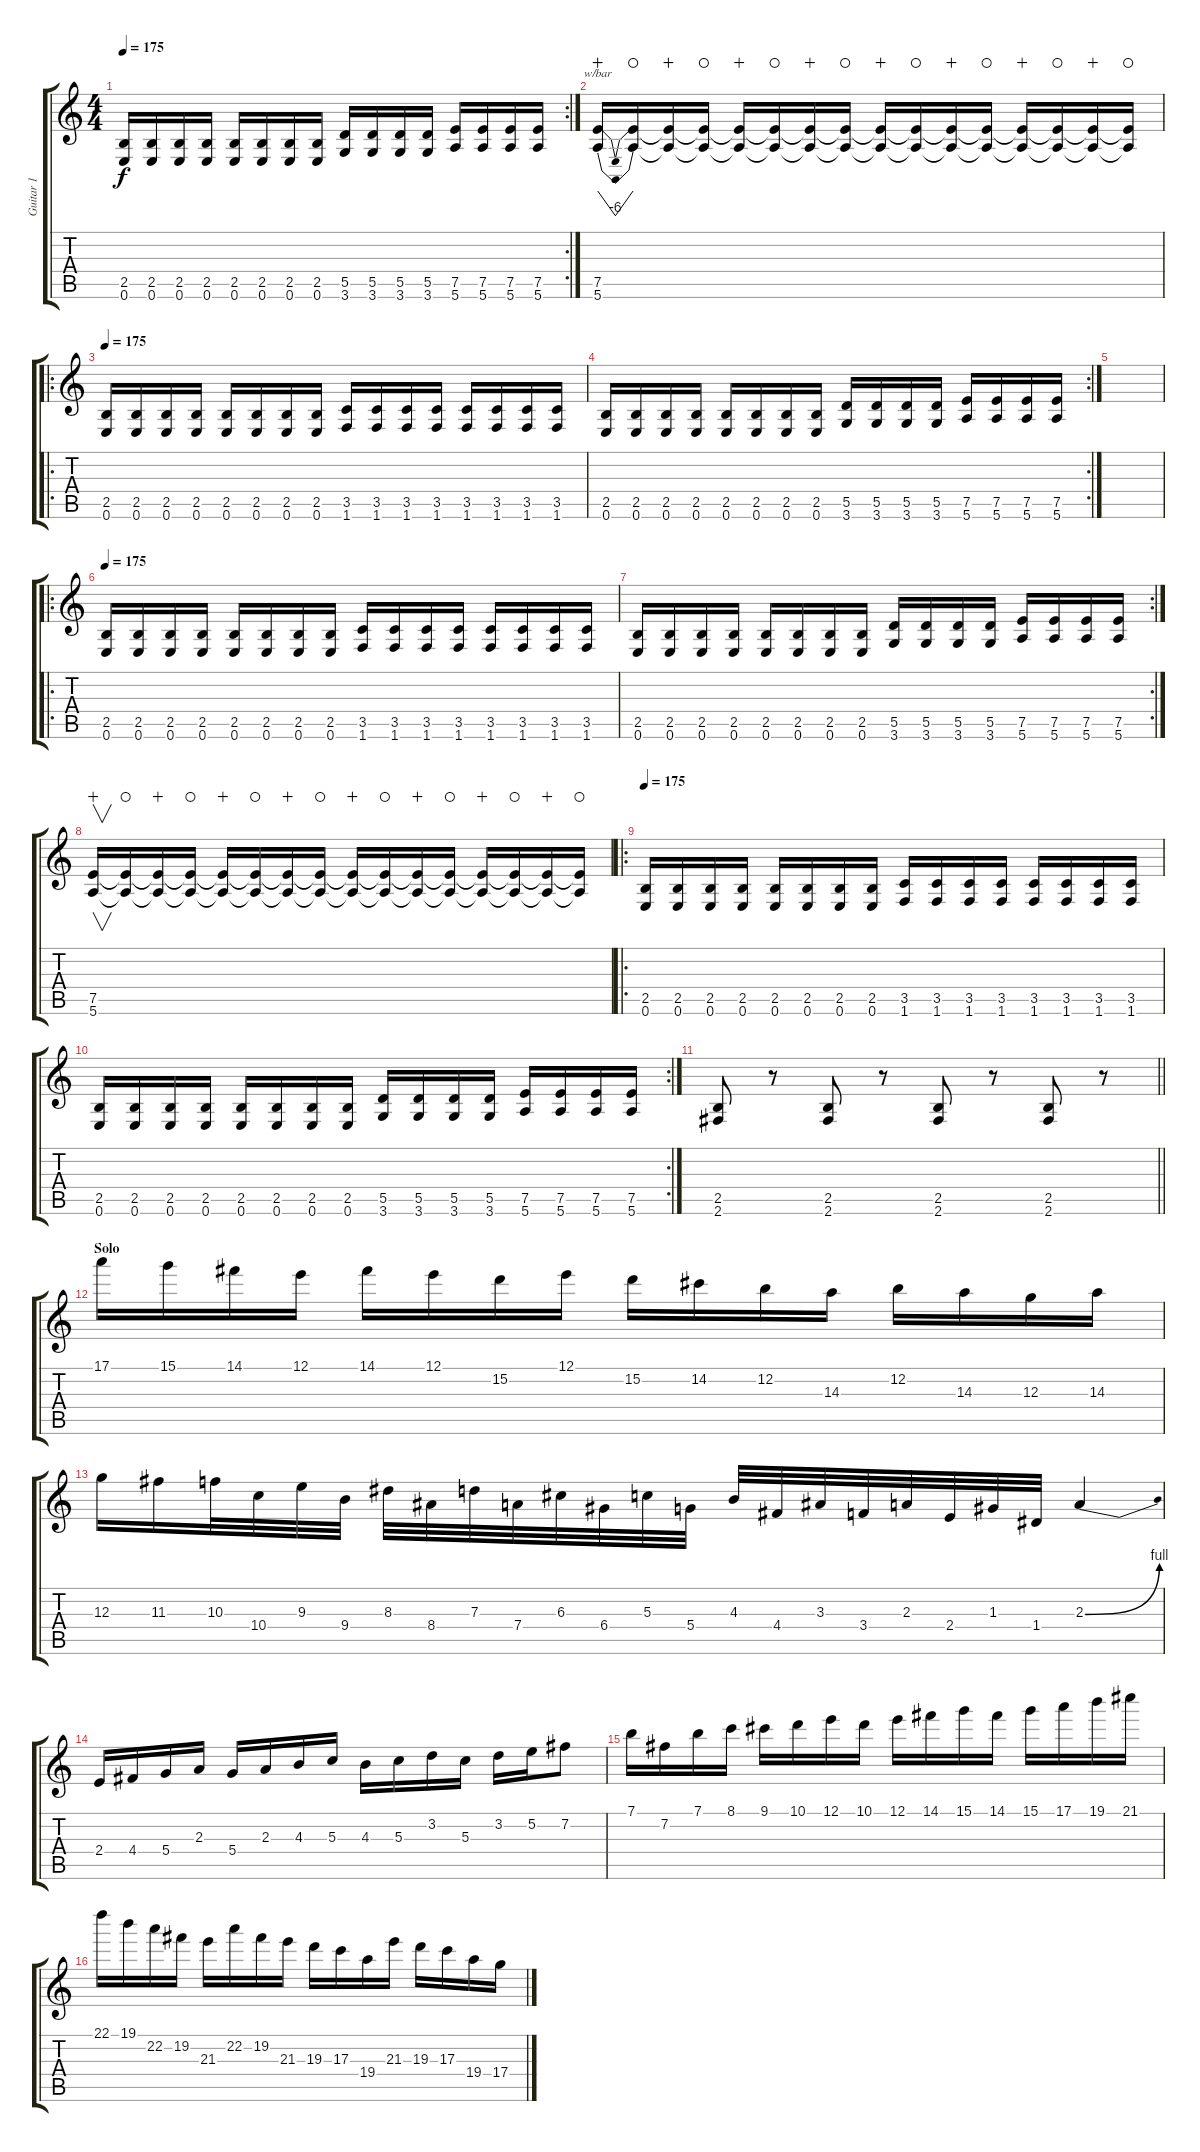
\track ("Guitar 1" "Guitar 1") {instrument distortionguitar}
\staff {score tabs}
\tuning (E4 B3 G3 D3 A2 E2) {hide}
\rc 2
\ts (4 4)
\tempo 175
\clef g2
\ks c
(2.5 0.6).16{dy f} (2.5 0.6).16 (2.5 0.6).16 (2.5 0.6).16 (2.5 0.6).16 (2.5 0.6).16 (2.5 0.6).16 (2.5 0.6).16 (5.5 3.6).16 (5.5 3.6).16 (5.5 3.6).16 (5.5 3.6).16 (7.5 5.6).16 (7.5 5.6).16 (7.5 5.6).16 (7.5 5.6).16 |
(7.5 5.6).16{tbe (dip default 0 0 15 -24 60 0) wahc} (7.5{t} 5.6{t}).16{waho} (7.5{t} 5.6{t}).16{wahc} (7.5{t} 5.6{t}).16{waho} (7.5{t} 5.6{t}).16{wahc} (7.5{t} 5.6{t}).16{waho} (7.5{t} 5.6{t}).16{wahc} (7.5{t} 5.6{t}).16{waho} (7.5{t} 5.6{t}).16{wahc} (7.5{t} 5.6{t}).16{waho} (7.5{t} 5.6{t}).16{wahc} (7.5{t} 5.6{t}).16{waho} (7.5{t} 5.6{t}).16{wahc} (7.5{t} 5.6{t}).16{waho} (7.5{t} 5.6{t}).16{wahc} (7.5{t} 5.6{t}).16{waho} |
\ro
\tempo 175
(2.5 0.6).16 (2.5 0.6).16 (2.5 0.6).16 (2.5 0.6).16 (2.5 0.6).16 (2.5 0.6).16 (2.5 0.6).16 (2.5 0.6).16 (3.5 1.6).16 (3.5 1.6).16 (3.5 1.6).16 (3.5 1.6).16 (3.5 1.6).16 (3.5 1.6).16 (3.5 1.6).16 (3.5 1.6).16 |
\rc 2
(2.5 0.6).16 (2.5 0.6).16 (2.5 0.6).16 (2.5 0.6).16 (2.5 0.6).16 (2.5 0.6).16 (2.5 0.6).16 (2.5 0.6).16 (5.5 3.6).16 (5.5 3.6).16 (5.5 3.6).16 (5.5 3.6).16 (7.5 5.6).16 (7.5 5.6).16 (7.5 5.6).16 (7.5 5.6).16 |
|
\ro
\tempo 175
(2.5 0.6).16 (2.5 0.6).16 (2.5 0.6).16 (2.5 0.6).16 (2.5 0.6).16 (2.5 0.6).16 (2.5 0.6).16 (2.5 0.6).16 (3.5 1.6).16 (3.5 1.6).16 (3.5 1.6).16 (3.5 1.6).16 (3.5 1.6).16 (3.5 1.6).16 (3.5 1.6).16 (3.5 1.6).16 |
\rc 2
(2.5 0.6).16 (2.5 0.6).16 (2.5 0.6).16 (2.5 0.6).16 (2.5 0.6).16 (2.5 0.6).16 (2.5 0.6).16 (2.5 0.6).16 (5.5 3.6).16 (5.5 3.6).16 (5.5 3.6).16 (5.5 3.6).16 (7.5 5.6).16 (7.5 5.6).16 (7.5 5.6).16 (7.5 5.6).16 |
(7.5 5.6).16{v wahc} (7.5{t} 5.6{t}).16{waho} (7.5{t} 5.6{t}).16{wahc} (7.5{t} 5.6{t}).16{waho} (7.5{t} 5.6{t}).16{wahc} (7.5{t} 5.6{t}).16{waho} (7.5{t} 5.6{t}).16{wahc} (7.5{t} 5.6{t}).16{waho} (7.5{t} 5.6{t}).16{wahc} (7.5{t} 5.6{t}).16{waho} (7.5{t} 5.6{t}).16{wahc} (7.5{t} 5.6{t}).16{waho} (7.5{t} 5.6{t}).16{wahc} (7.5{t} 5.6{t}).16{waho} (7.5{t} 5.6{t}).16{wahc} (7.5{t} 5.6{t}).16{waho} |
\ro
\tempo 175
(2.5 0.6).16 (2.5 0.6).16 (2.5 0.6).16 (2.5 0.6).16 (2.5 0.6).16 (2.5 0.6).16 (2.5 0.6).16 (2.5 0.6).16 (3.5 1.6).16 (3.5 1.6).16 (3.5 1.6).16 (3.5 1.6).16 (3.5 1.6).16 (3.5 1.6).16 (3.5 1.6).16 (3.5 1.6).16 |
\rc 2
(2.5 0.6).16 (2.5 0.6).16 (2.5 0.6).16 (2.5 0.6).16 (2.5 0.6).16 (2.5 0.6).16 (2.5 0.6).16 (2.5 0.6).16 (5.5 3.6).16 (5.5 3.6).16 (5.5 3.6).16 (5.5 3.6).16 (7.5 5.6).16 (7.5 5.6).16 (7.5 5.6).16 (7.5 5.6).16 |
\barLineRight lightlight
(2.5 2.6).8 r.8 (2.5 2.6).8 r.8 (2.5 2.6).8 r.8 (2.5 2.6).8 r.8 |
\section ("" "Solo")
17.1.16{volume 16 balance 8} 15.1.16 14.1.16 12.1.16 14.1.16 12.1.16 15.2.16 12.1.16 15.2.16 14.2.16 12.2.16 14.3.16 12.2.16 14.3.16 12.3.16 14.3.16 |
12.3.16 11.3.16 10.3.32 10.4.32 9.3.32 9.4.32 8.3.32 8.4.32 7.3.32 7.4.32 6.3.32 6.4.32 5.3.32 5.4.32 4.3.32 4.4.32 3.3.32 3.4.32 2.3.32 2.4.32 1.3.32 1.4.32 2.3{be (bend 0 0 60 4)}.4 |
2.4.16 4.4.16 5.4.16 2.3.16 5.4.16 2.3.16 4.3.16 5.3.16 4.3.16 5.3.16 3.2.16 5.3.16 3.2.16 5.2.16 7.2.8 |
7.1.16 7.2.16 7.1.16 8.1.16 9.1.16 10.1.16 12.1.16 10.1.16 12.1.16 14.1.16 15.1.16 14.1.16 15.1.16 17.1.16 19.1.16 21.1.16 |
22.1.16 19.1.16 22.2.16 19.2.16 21.3.16 22.2.16 19.2.16 21.3.16 19.3.16 17.3.16 19.4.16 21.3.16 19.3.16 17.3.16 19.4.16 17.4.16
